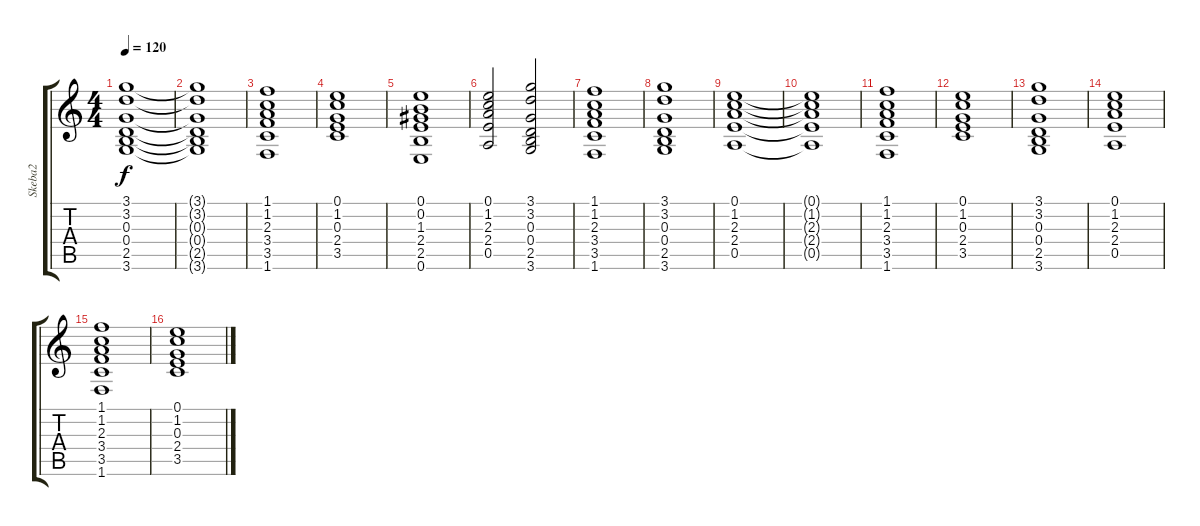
\track ("Skeba2" "Skeba2") {instrument overdrivenguitar}
\staff {score tabs}
\tuning (E4 B3 G3 D3 A2 E2) {hide}
\ts (4 4)
\tempo 120
\clef g2
\ks c
(3.1 3.2 0.3 0.4 2.5 3.6).1{dy f} |
(3.1{t} 3.2{t} 0.3{t} 0.4{t} 2.5{t} 3.6{t}).1 |
(1.1 1.2 2.3 3.4 3.5 1.6).1 |
(0.1 1.2 0.3 2.4 3.5).1 |
(0.1 0.2 1.3 2.4 2.5 0.6).1 |
(0.1 1.2 2.3 2.4 0.5).2 (3.1 3.2 0.3 0.4 2.5 3.6).2 |
(1.1 1.2 2.3 3.4 3.5 1.6).1 |
(3.1 3.2 0.3 0.4 2.5 3.6).1 |
(0.1 1.2 2.3 2.4 0.5).1 |
(0.1{t} 1.2{t} 2.3{t} 2.4{t} 0.5{t}).1 |
(1.1 1.2 2.3 3.4 3.5 1.6).1 |
(0.1 1.2 0.3 2.4 3.5).1 |
(3.1 3.2 0.3 0.4 2.5 3.6).1 |
(0.1 1.2 2.3 2.4 0.5).1 |
(1.1 1.2 2.3 3.4 3.5 1.6).1 |
(0.1 1.2 0.3 2.4 3.5).1
